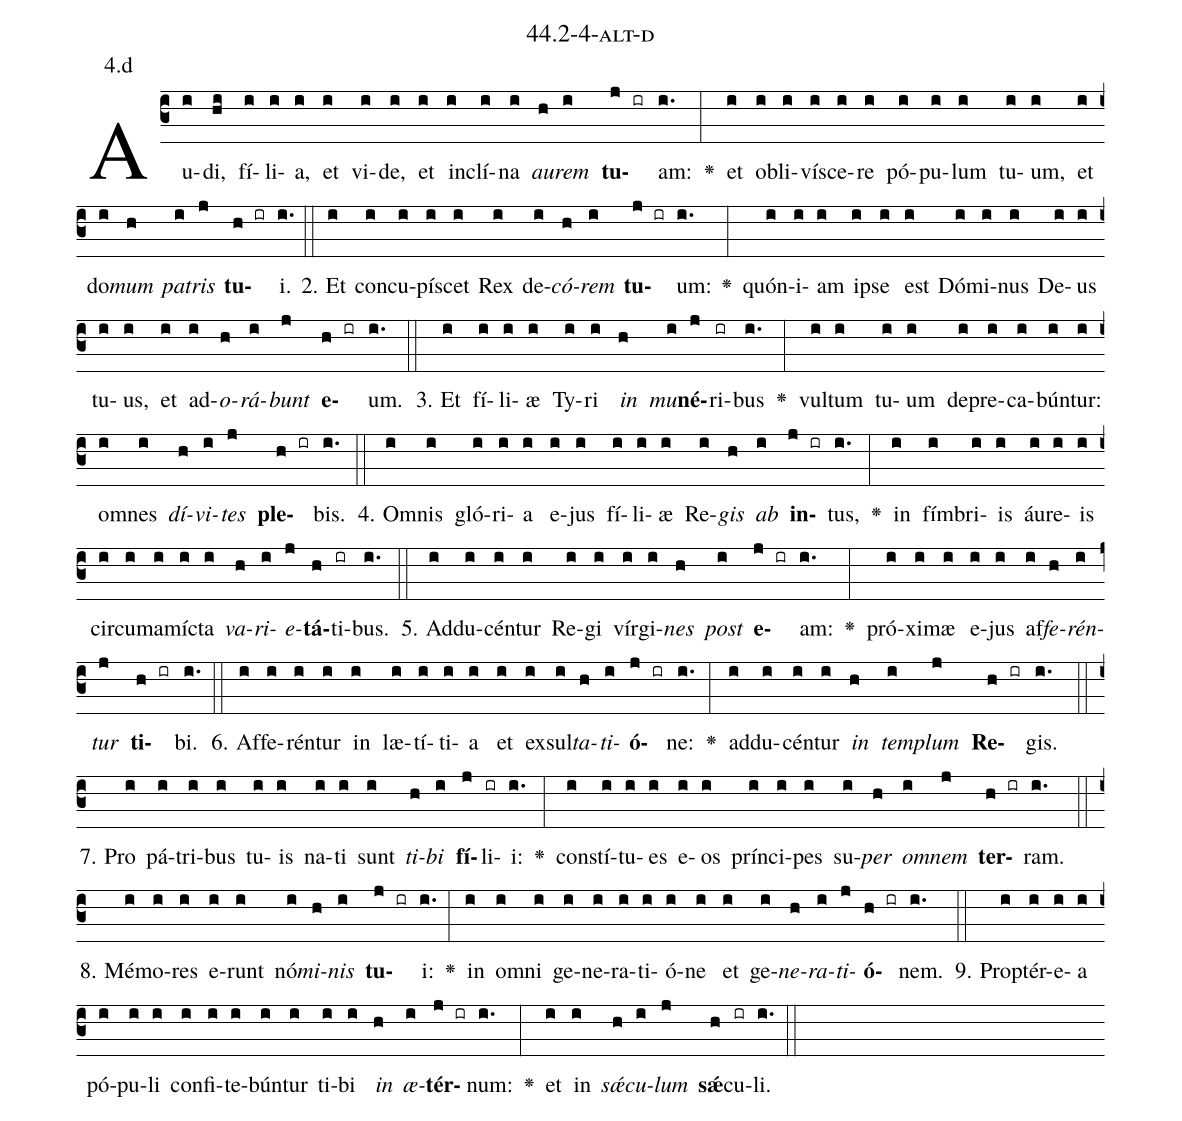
name: 44.2-4-alt-d;
annotation: 4.d;
%%
(c3)Au(i)di,(hi) fí(i)li(i)a,(i) et(i) vi(i)de,(i) et(i) in(i)clí(i)na(i) <i>au</i>(h)<i>rem</i>(i) <b>tu</b>(j ir)am:(i.) <v>\greheightstar</v>(:) et(i) ob(i)li(i)ví(i)sce(i)re(i) pó(i)pu(i)lum(i) tu(i)um,(i) et(i) do(i)<i>mum</i>(h) <i>pa</i>(i)<i>tris</i>(j) <b>tu</b>(h ir)i.(i.) (::)
2. Et(i) con(i)cu(i)pí(i)scet(i) Rex(i) de(i)<i>có</i>(h)<i>rem</i>(i) <b>tu</b>(j ir)um:(i.) <v>\greheightstar</v>(:) quón(i)i(i)am(i) ip(i)se(i) est(i) Dó(i)mi(i)nus(i) De(i)us(i) tu(i)us,(i) et(i) ad(i)<i>o</i>(h)<i>rá</i>(i)<i>bunt</i>(j) <b>e</b>(h ir)um.(i.) (::)
3. Et(i) fí(i)li(i)æ(i) Ty(i)ri(i) <i>in</i>(h) <i>mu</i>(i)<b>né</b>(j)ri(ir)bus(i.) <v>\greheightstar</v>(:) vul(i)tum(i) tu(i)um(i) de(i)pre(i)ca(i)bún(i)tur:(i) om(i)nes(i) <i>dí</i>(h)<i>vi</i>(i)<i>tes</i>(j) <b>ple</b>(h ir)bis.(i.) (::)
4. Om(i)nis(i) gló(i)ri(i)a(i) e(i)jus(i) fí(i)li(i)æ(i) Re(i)<i>gis</i>(h) <i>ab</i>(i) <b>in</b>(j ir)tus,(i.) <v>\greheightstar</v>(:) in(i) fím(i)bri(i)is(i) áu(i)re(i)is(i) cir(i)cum(i)a(i)míc(i)ta(i) <i>va</i>(h)<i>ri</i>(i)<i>e</i>(j)<b>tá</b>(h)ti(ir)bus.(i.) (::)
5. Ad(i)du(i)cén(i)tur(i) Re(i)gi(i) vír(i)gi(i)<i>nes</i>(h) <i>post</i>(i) <b>e</b>(j ir)am:(i.) <v>\greheightstar</v>(:) pró(i)xi(i)mæ(i) e(i)jus(i) af(i)<i>fe</i>(h)<i>rén</i>(i)<i>tur</i>(j) <b>ti</b>(h ir)bi.(i.) (::)
6. Af(i)fe(i)rén(i)tur(i) in(i) læ(i)tí(i)ti(i)a(i) et(i) ex(i)sul(i)<i>ta</i>(h)<i>ti</i>(i)<b>ó</b>(j ir)ne:(i.) <v>\greheightstar</v>(:) ad(i)du(i)cén(i)tur(i) <i>in</i>(h) <i>tem</i>(i)<i>plum</i>(j) <b>Re</b>(h ir)gis.(i.) (::)
7. Pro(i) pá(i)tri(i)bus(i) tu(i)is(i) na(i)ti(i) sunt(i) <i>ti</i>(h)<i>bi</i>(i) <b>fí</b>(j)li(ir)i:(i.) <v>\greheightstar</v>(:) con(i)stí(i)tu(i)es(i) e(i)os(i) prín(i)ci(i)pes(i) su(i)<i>per</i>(h) <i>om</i>(i)<i>nem</i>(j) <b>ter</b>(h ir)ram.(i.) (::)
8. Mé(i)mo(i)res(i) e(i)runt(i) nó(i)<i>mi</i>(h)<i>nis</i>(i) <b>tu</b>(j ir)i:(i.) <v>\greheightstar</v>(:) in(i) om(i)ni(i) ge(i)ne(i)ra(i)ti(i)ó(i)ne(i) et(i) ge(i)<i>ne</i>(h)<i>ra</i>(i)<i>ti</i>(j)<b>ó</b>(h ir)nem.(i.) (::)
9. Prop(i)tér(i)e(i)a(i) pó(i)pu(i)li(i) con(i)fi(i)te(i)bún(i)tur(i) ti(i)bi(i) <i>in</i>(h) <i>æ</i>(i)<b>tér</b>(j ir)num:(i.) <v>\greheightstar</v>(:) et(i) in(i) <i>sǽ</i>(h)<i>cu</i>(i)<i>lum</i>(j) <b>sǽ</b>(h)cu(ir)li.(i.) (::)
